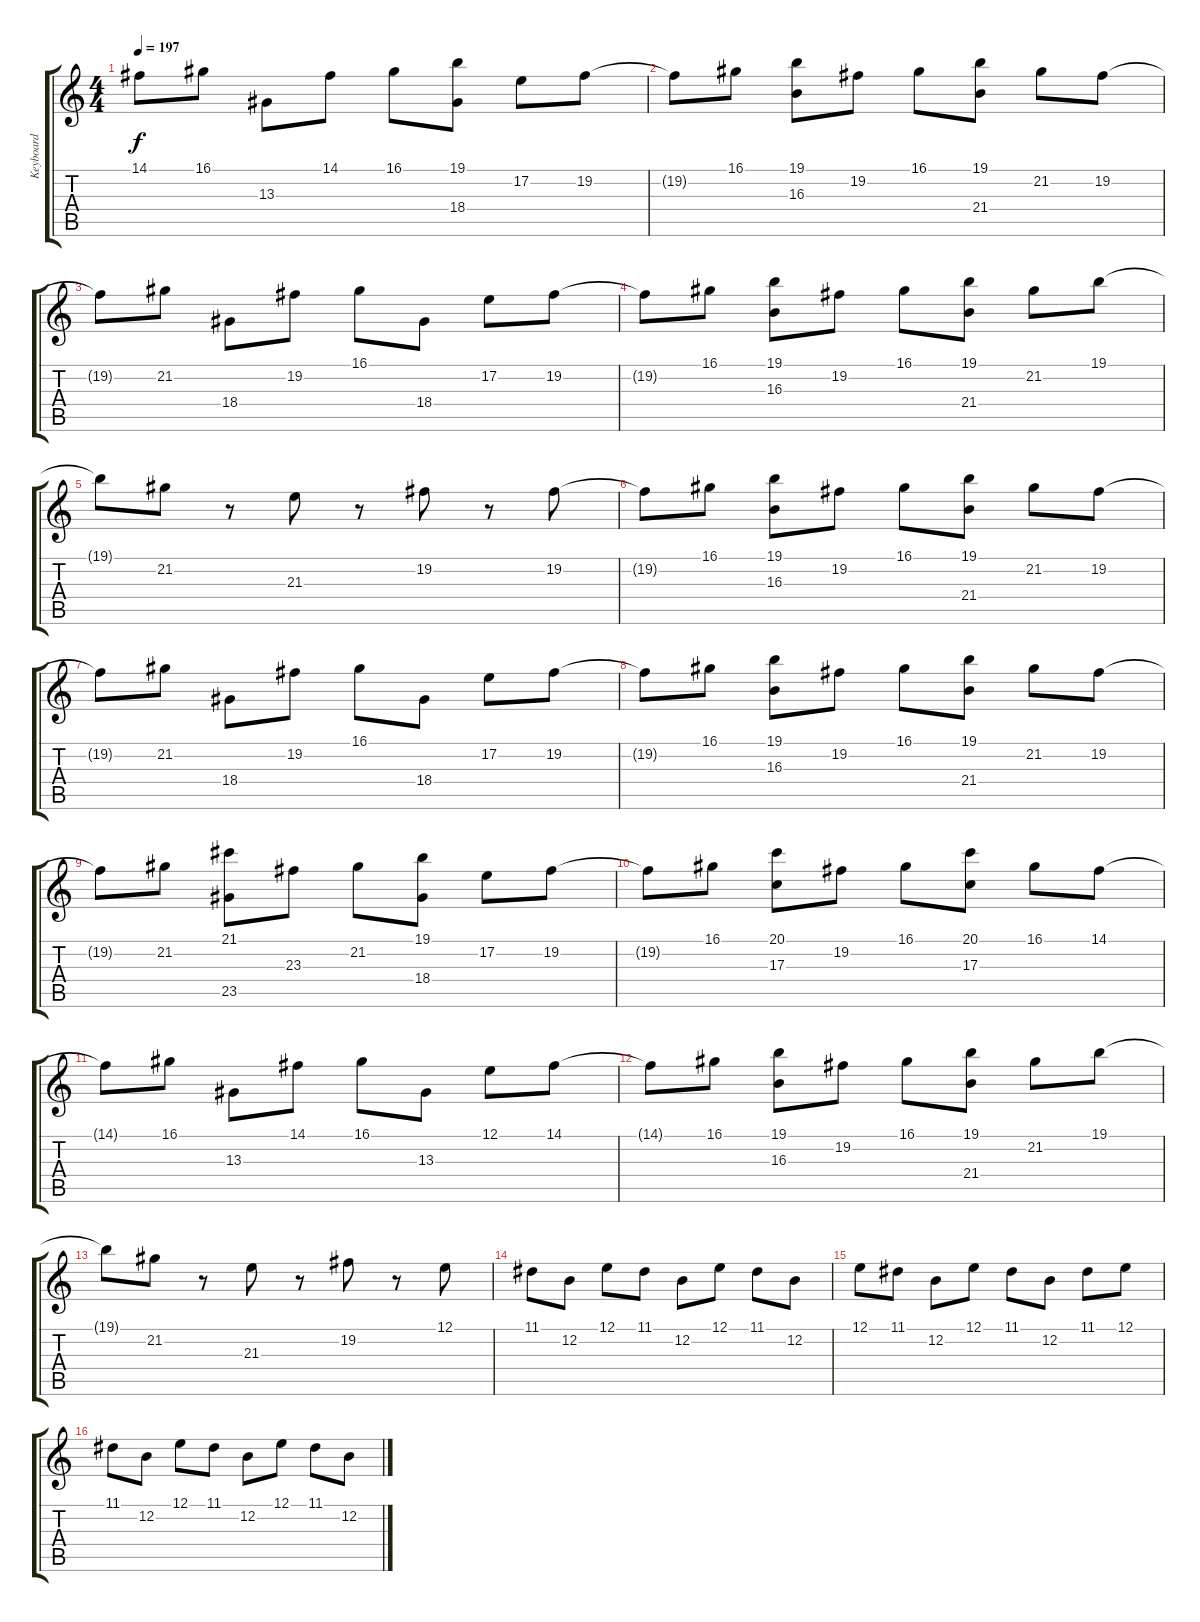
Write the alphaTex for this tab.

\track ("Keyboard" "Keyboard") {instrument fx5brightness}
\staff {score tabs}
\tuning (E4 B3 G3 D3 A2 E2) {hide}
\ts (4 4)
\tempo 197
\clef g2
\ks c
14.1{t}.8{dy f} 16.1.8 13.3.8 14.1.8 16.1.8 (19.1 18.4).8 17.2.8 19.2.8 |
19.2{t}.8 16.1.8 (19.1 16.3).8 19.2.8 16.1.8 (19.1 21.4).8 21.2.8 19.2.8 |
19.2{t}.8 21.2.8 18.4.8 19.2.8 16.1.8 18.4.8 17.2.8 19.2.8 |
19.2{t}.8 16.1.8 (19.1 16.3).8 19.2.8 16.1.8 (19.1 21.4).8 21.2.8 19.1.8 |
19.1{t}.8 21.2.8 r.8 21.3.8 r.8 19.2.8 r.8 19.2.8 |
\section ("" "")
19.2{t}.8 16.1.8 (19.1 16.3).8 19.2.8 16.1.8 (19.1 21.4).8 21.2.8 19.2.8 |
19.2{t}.8 21.2.8 18.4.8 19.2.8 16.1.8 18.4.8 17.2.8 19.2.8 |
19.2{t}.8 16.1.8 (19.1 16.3).8 19.2.8 16.1.8 (19.1 21.4).8 21.2.8 19.2.8 |
19.2{t}.8 21.2.8 (21.1 23.5).8 23.3.8 21.2.8 (19.1 18.4).8 17.2.8 19.2.8 |
19.2{t}.8 16.1.8 (20.1 17.3).8 19.2.8 16.1.8 (20.1 17.3).8 16.1.8 14.1.8 |
14.1{t}.8 16.1.8 13.3.8 14.1.8 16.1.8 13.3.8 12.1.8 14.1.8 |
14.1{t}.8 16.1.8 (19.1 16.3).8 19.2.8 16.1.8 (19.1 21.4).8 21.2.8 19.1.8 |
19.1{t}.8 21.2.8 r.8 21.3.8 r.8 19.2.8 r.8 12.1.8 |
\section ("" "")
11.1.8 12.2.8 12.1.8 11.1.8 12.2.8 12.1.8 11.1.8 12.2.8 |
12.1.8 11.1.8 12.2.8 12.1.8 11.1.8 12.2.8 11.1.8 12.1.8 |
11.1.8 12.2.8 12.1.8 11.1.8 12.2.8 12.1.8 11.1.8 12.2.8
